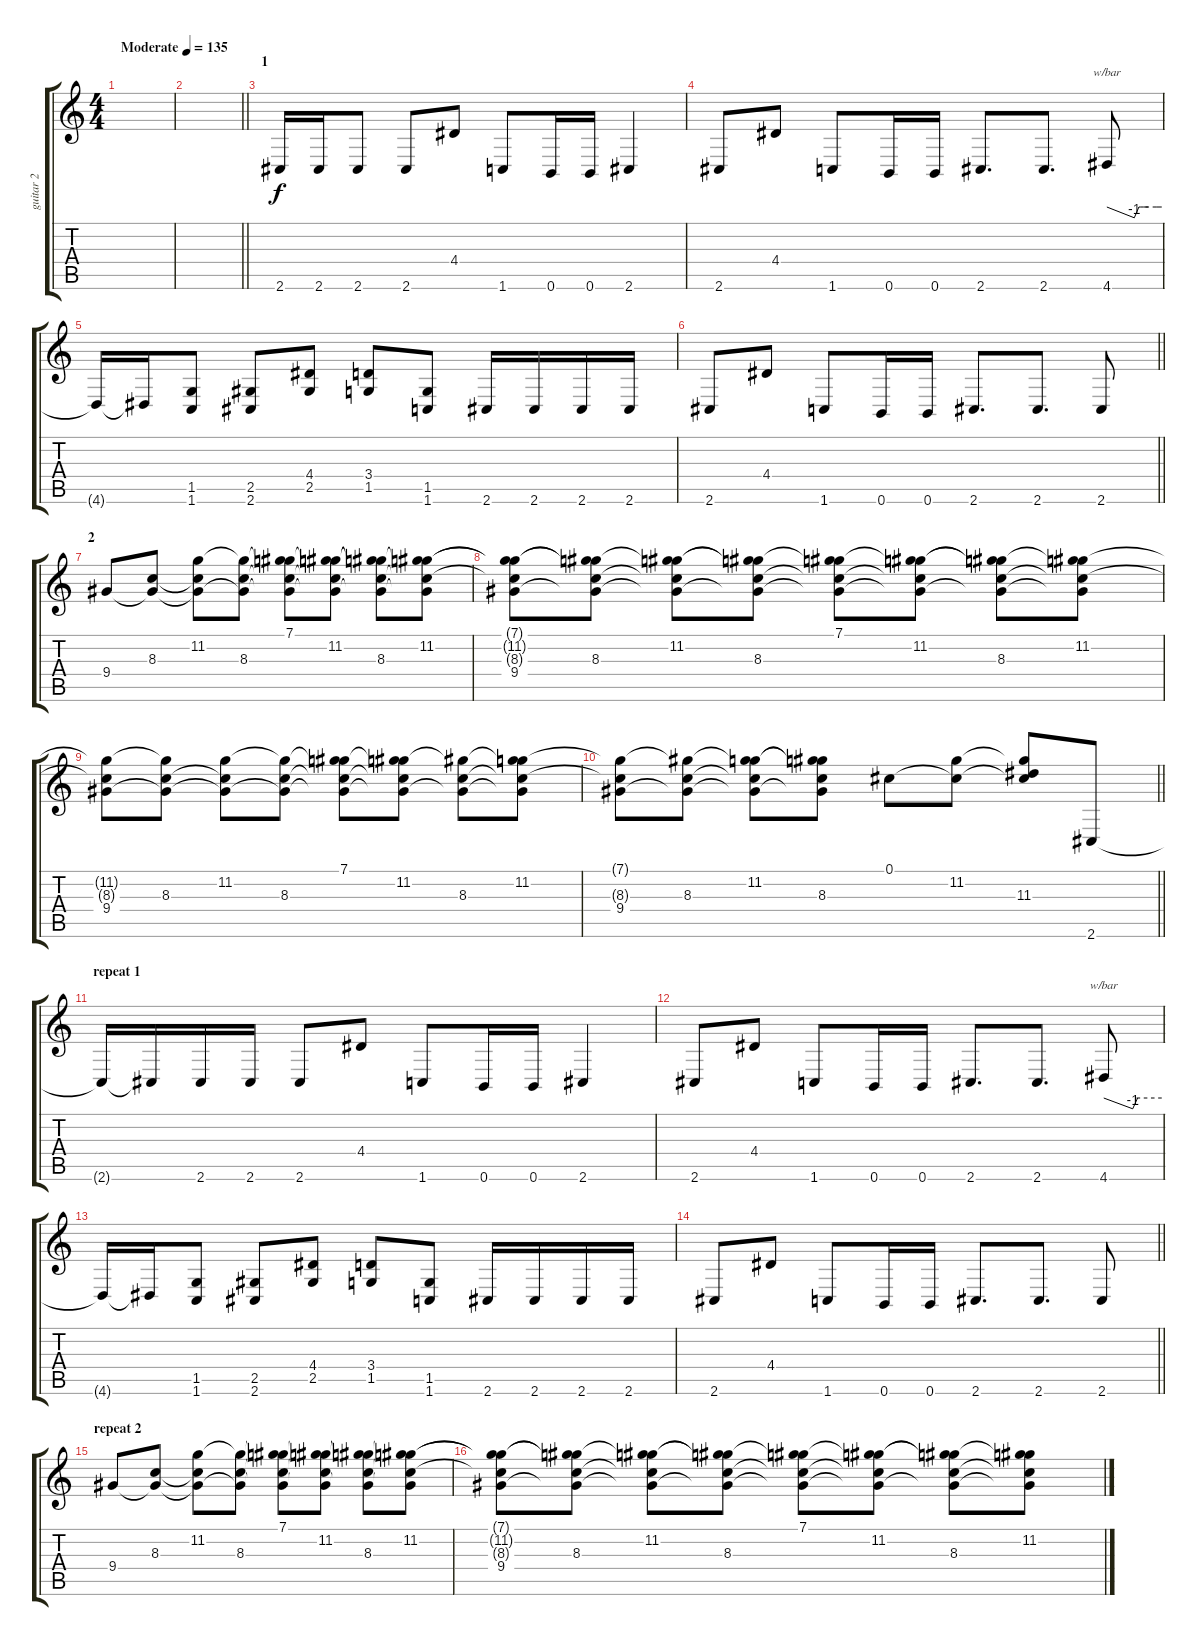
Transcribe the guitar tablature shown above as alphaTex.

\track ("guitar 2" "guitar 2") {instrument distortionguitar}
\staff {score tabs}
\tuning (Db4 Ab3 E3 B2 Gb2 B1) {hide}
\ts (4 4)
\tempo (135 "Moderate")
\clef g2
\ks c
|
\barLineRight lightlight
|
\section ("" "1")
2.6.16 2.6.16 2.6.8 2.6.8 4.4.8 1.6.8 0.6.16 0.6.16 2.6.4 |
2.6.8 4.4.8 1.6.8 0.6.16 0.6.16 2.6.8{d} 2.6.8{d} 4.6.8{tbe (custom default 0 0 30 -4 35 0 37 0 40 0 45 0 54 0 60 0)} |
4.6{t}.16 4.6{t}.16 (1.5 1.6).8 (2.5 2.6).8 (4.4 2.5).8 (3.4 1.5).8 (1.5 1.6).8 2.6.16 2.6.16 2.6.16 2.6.16 |
\barLineRight lightlight
2.6.8 4.4.8 1.6.8 0.6.16 0.6.16 2.6.8{d} 2.6.8{d} 2.6.8 |
\section ("" "2")
9.4.8 (8.3 9.4{t}).8 (11.2 8.3{t} 9.4{t}).8 (11.2{t} 8.3 9.4{t}).8 (7.1 11.2{t} 8.3{t} 9.4{t}).8 (7.1{t} 11.2 8.3{t} 9.4{t}).8 (7.1{t} 11.2{t} 8.3 9.4{t}).8 (7.1{t} 11.2 8.3{t} 9.4{t}).8 |
(7.1{t} 11.2{t} 8.3{t} 9.4).8 (7.1{t} 11.2{t} 8.3 9.4{t}).8 (7.1{t} 11.2 8.3{t} 9.4{t}).8 (7.1{t} 11.2{t} 8.3 9.4{t}).8 (7.1 11.2{t} 8.3{t} 9.4{t}).8 (7.1{t} 11.2 8.3{t} 9.4{t}).8 (7.1{t} 11.2{t} 8.3 9.4{t}).8 (7.1{t} 11.2 8.3{t} 9.4{t}).8 |
(11.2{t} 8.3{t} 9.4).8 (11.2{t} 8.3 9.4{t}).8 (11.2 8.3{t} 9.4{t}).8 (11.2{t} 8.3 9.4{t}).8 (7.1 11.2{t} 8.3{t} 9.4{t}).8 (7.1{t} 11.2 8.3{t} 9.4{t}).8 (7.1{t} 8.3 9.4{t}).8 (7.1{t} 11.2 8.3{t} 9.4{t}).8 |
\barLineRight lightlight
(7.1{t} 8.3{t} 9.4).8 (7.1{t} 8.3 9.4{t}).8 (7.1{t} 11.2 8.3{t} 9.4{t}).8 (7.1{t} 11.2{t} 8.3 9.4{t}).8 0.1.8 (0.1{t} 11.2).8 (0.1{t} 11.2{t} 11.3).8 2.6.8 |
\section ("" "repeat 1")
2.6{t}.16 2.6{t}.16 2.6.16 2.6.16 2.6.8 4.4.8 1.6.8 0.6.16 0.6.16 2.6.4 |
2.6.8 4.4.8 1.6.8 0.6.16 0.6.16 2.6.8{d} 2.6.8{d} 4.6.8{tbe (custom default 0 0 30 -4 35 0 60 0)} |
4.6{t}.16 4.6{t}.16 (1.5 1.6).8 (2.5 2.6).8 (4.4 2.5).8 (3.4 1.5).8 (1.5 1.6).8 2.6.16 2.6.16 2.6.16 2.6.16 |
\barLineRight lightlight
2.6.8 4.4.8 1.6.8 0.6.16 0.6.16 2.6.8{d} 2.6.8{d} 2.6.8 |
\section ("" "repeat 2")
9.4.8 (8.3 9.4{t}).8 (11.2 8.3{t} 9.4{t}).8 (11.2{t} 8.3 9.4{t}).8 (7.1 11.2{t} 8.3{t} 9.4{t}).8 (7.1{t} 11.2 8.3{t} 9.4{t}).8 (7.1{t} 11.2{t} 8.3 9.4{t}).8 (7.1{t} 11.2 8.3{t} 9.4{t}).8 |
(7.1{t} 11.2{t} 8.3{t} 9.4).8 (7.1{t} 11.2{t} 8.3 9.4{t}).8 (7.1{t} 11.2 8.3{t} 9.4{t}).8 (7.1{t} 11.2{t} 8.3 9.4{t}).8 (7.1 11.2{t} 8.3{t} 9.4{t}).8 (7.1{t} 11.2 8.3{t} 9.4{t}).8 (7.1{t} 11.2{t} 8.3 9.4{t}).8 (7.1{t} 11.2 8.3{t} 9.4{t}).8
